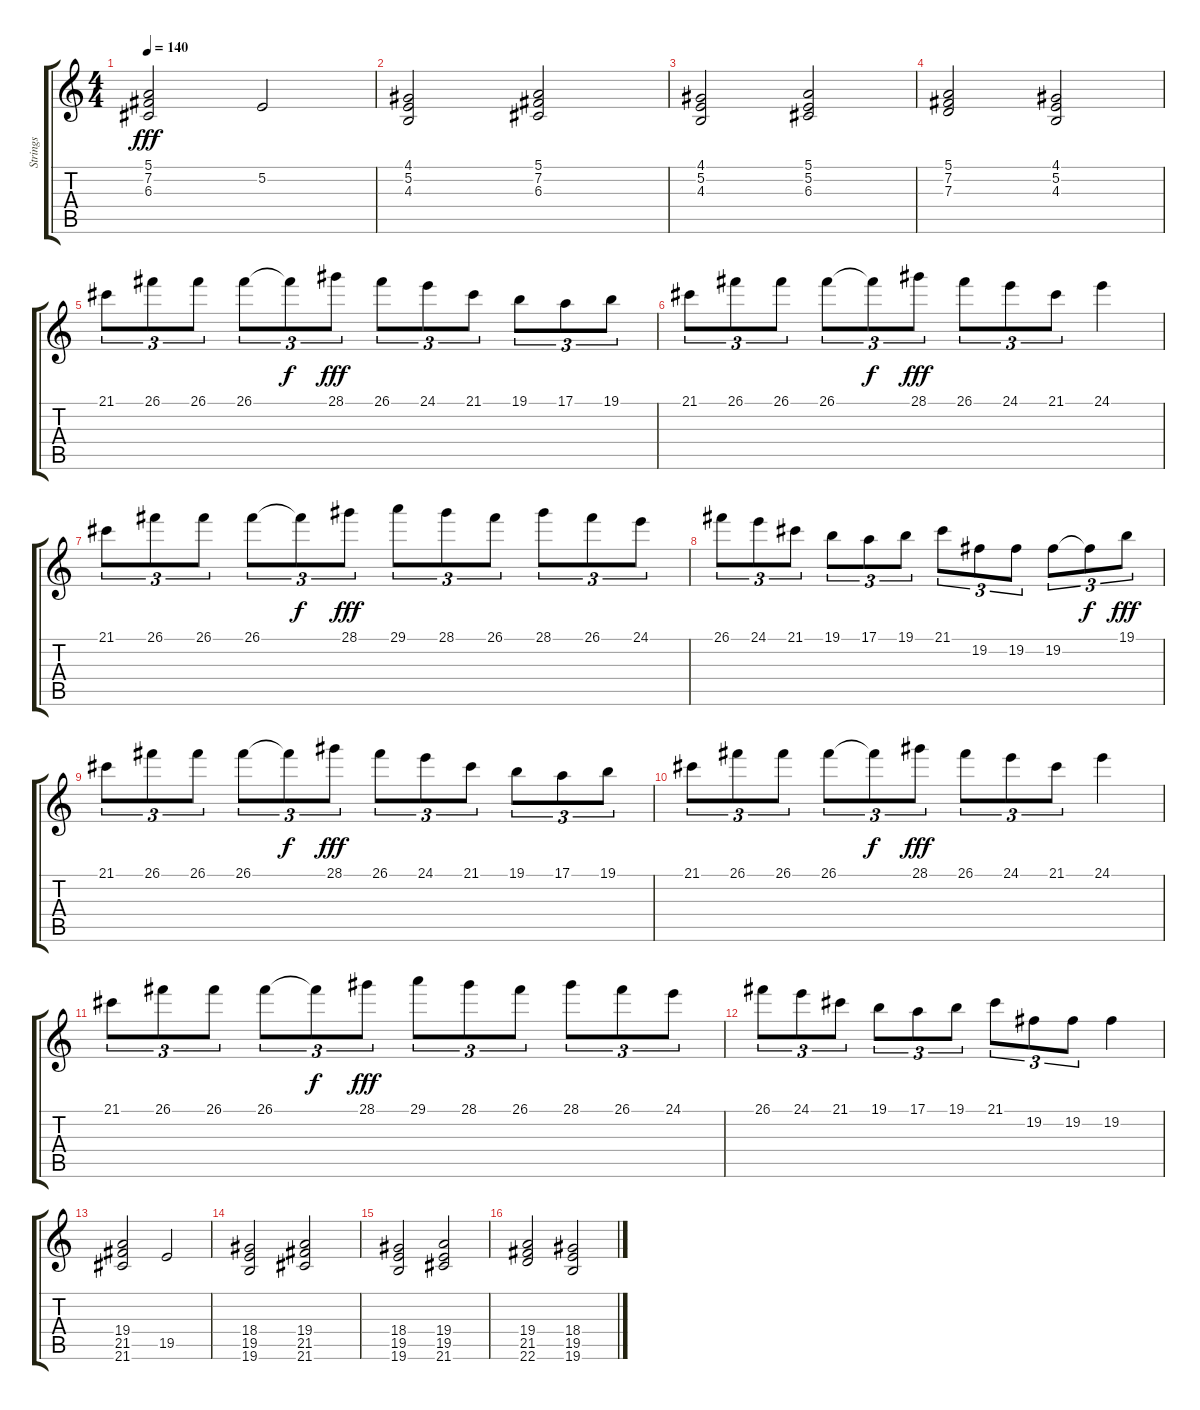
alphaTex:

\track ("Strings" "Strings") {instrument stringensemble1}
\staff {score tabs}
\tuning (E4 B3 G3 D3 A2 E2) {hide}
\ts (4 4)
\tempo 140
\clef g2
\ks c
(5.1 7.2 6.3).2{dy fff} 5.2.2 |
(4.1 5.2 4.3).2 (5.1 7.2 6.3).2 |
(4.1 5.2 4.3).2 (5.1 5.2 6.3).2 |
(5.1 7.2 7.3).2 (4.1 5.2 4.3).2 |
21.1.8{tu (3 2) instrument stringensemble1} 26.1.8{tu (3 2)} 26.1.8{tu (3 2)} 26.1.8{tu (3 2)} 26.1{t}.8{tu (3 2) dy f} 28.1.8{tu (3 2) dy fff} 26.1.8{tu (3 2)} 24.1.8{tu (3 2)} 21.1.8{tu (3 2)} 19.1.8{tu (3 2)} 17.1.8{tu (3 2)} 19.1.8{tu (3 2)} |
21.1.8{tu (3 2)} 26.1.8{tu (3 2)} 26.1.8{tu (3 2)} 26.1.8{tu (3 2)} 26.1{t}.8{tu (3 2) dy f} 28.1.8{tu (3 2) dy fff} 26.1.8{tu (3 2)} 24.1.8{tu (3 2)} 21.1.8{tu (3 2)} 24.1.4 |
21.1.8{tu (3 2)} 26.1.8{tu (3 2)} 26.1.8{tu (3 2)} 26.1.8{tu (3 2)} 26.1{t}.8{tu (3 2) dy f} 28.1.8{tu (3 2) dy fff} 29.1.8{tu (3 2)} 28.1.8{tu (3 2)} 26.1.8{tu (3 2)} 28.1.8{tu (3 2)} 26.1.8{tu (3 2)} 24.1.8{tu (3 2)} |
26.1.8{tu (3 2)} 24.1.8{tu (3 2)} 21.1.8{tu (3 2)} 19.1.8{tu (3 2)} 17.1.8{tu (3 2)} 19.1.8{tu (3 2)} 21.1.8{tu (3 2)} 19.2.8{tu (3 2)} 19.2.8{tu (3 2)} 19.2.8{tu (3 2)} 19.2{t}.8{tu (3 2) dy f} 19.1.8{tu (3 2) dy fff} |
21.1.8{tu (3 2)} 26.1.8{tu (3 2)} 26.1.8{tu (3 2)} 26.1.8{tu (3 2)} 26.1{t}.8{tu (3 2) dy f} 28.1.8{tu (3 2) dy fff} 26.1.8{tu (3 2)} 24.1.8{tu (3 2)} 21.1.8{tu (3 2)} 19.1.8{tu (3 2)} 17.1.8{tu (3 2)} 19.1.8{tu (3 2)} |
21.1.8{tu (3 2)} 26.1.8{tu (3 2)} 26.1.8{tu (3 2)} 26.1.8{tu (3 2)} 26.1{t}.8{tu (3 2) dy f} 28.1.8{tu (3 2) dy fff} 26.1.8{tu (3 2)} 24.1.8{tu (3 2)} 21.1.8{tu (3 2)} 24.1.4 |
21.1.8{tu (3 2)} 26.1.8{tu (3 2)} 26.1.8{tu (3 2)} 26.1.8{tu (3 2)} 26.1{t}.8{tu (3 2) dy f} 28.1.8{tu (3 2) dy fff} 29.1.8{tu (3 2)} 28.1.8{tu (3 2)} 26.1.8{tu (3 2)} 28.1.8{tu (3 2)} 26.1.8{tu (3 2)} 24.1.8{tu (3 2)} |
26.1.8{tu (3 2)} 24.1.8{tu (3 2)} 21.1.8{tu (3 2)} 19.1.8{tu (3 2)} 17.1.8{tu (3 2)} 19.1.8{tu (3 2)} 21.1.8{tu (3 2)} 19.2.8{tu (3 2)} 19.2.8{tu (3 2)} 19.2.4 |
(19.4 21.5 21.6).2{instrument choiraahs} 19.5.2 |
(18.4 19.5 19.6).2 (19.4 21.5 21.6).2 |
(18.4 19.5 19.6).2 (19.4 19.5 21.6).2 |
(19.4 21.5 22.6).2 (18.4 19.5 19.6).2
